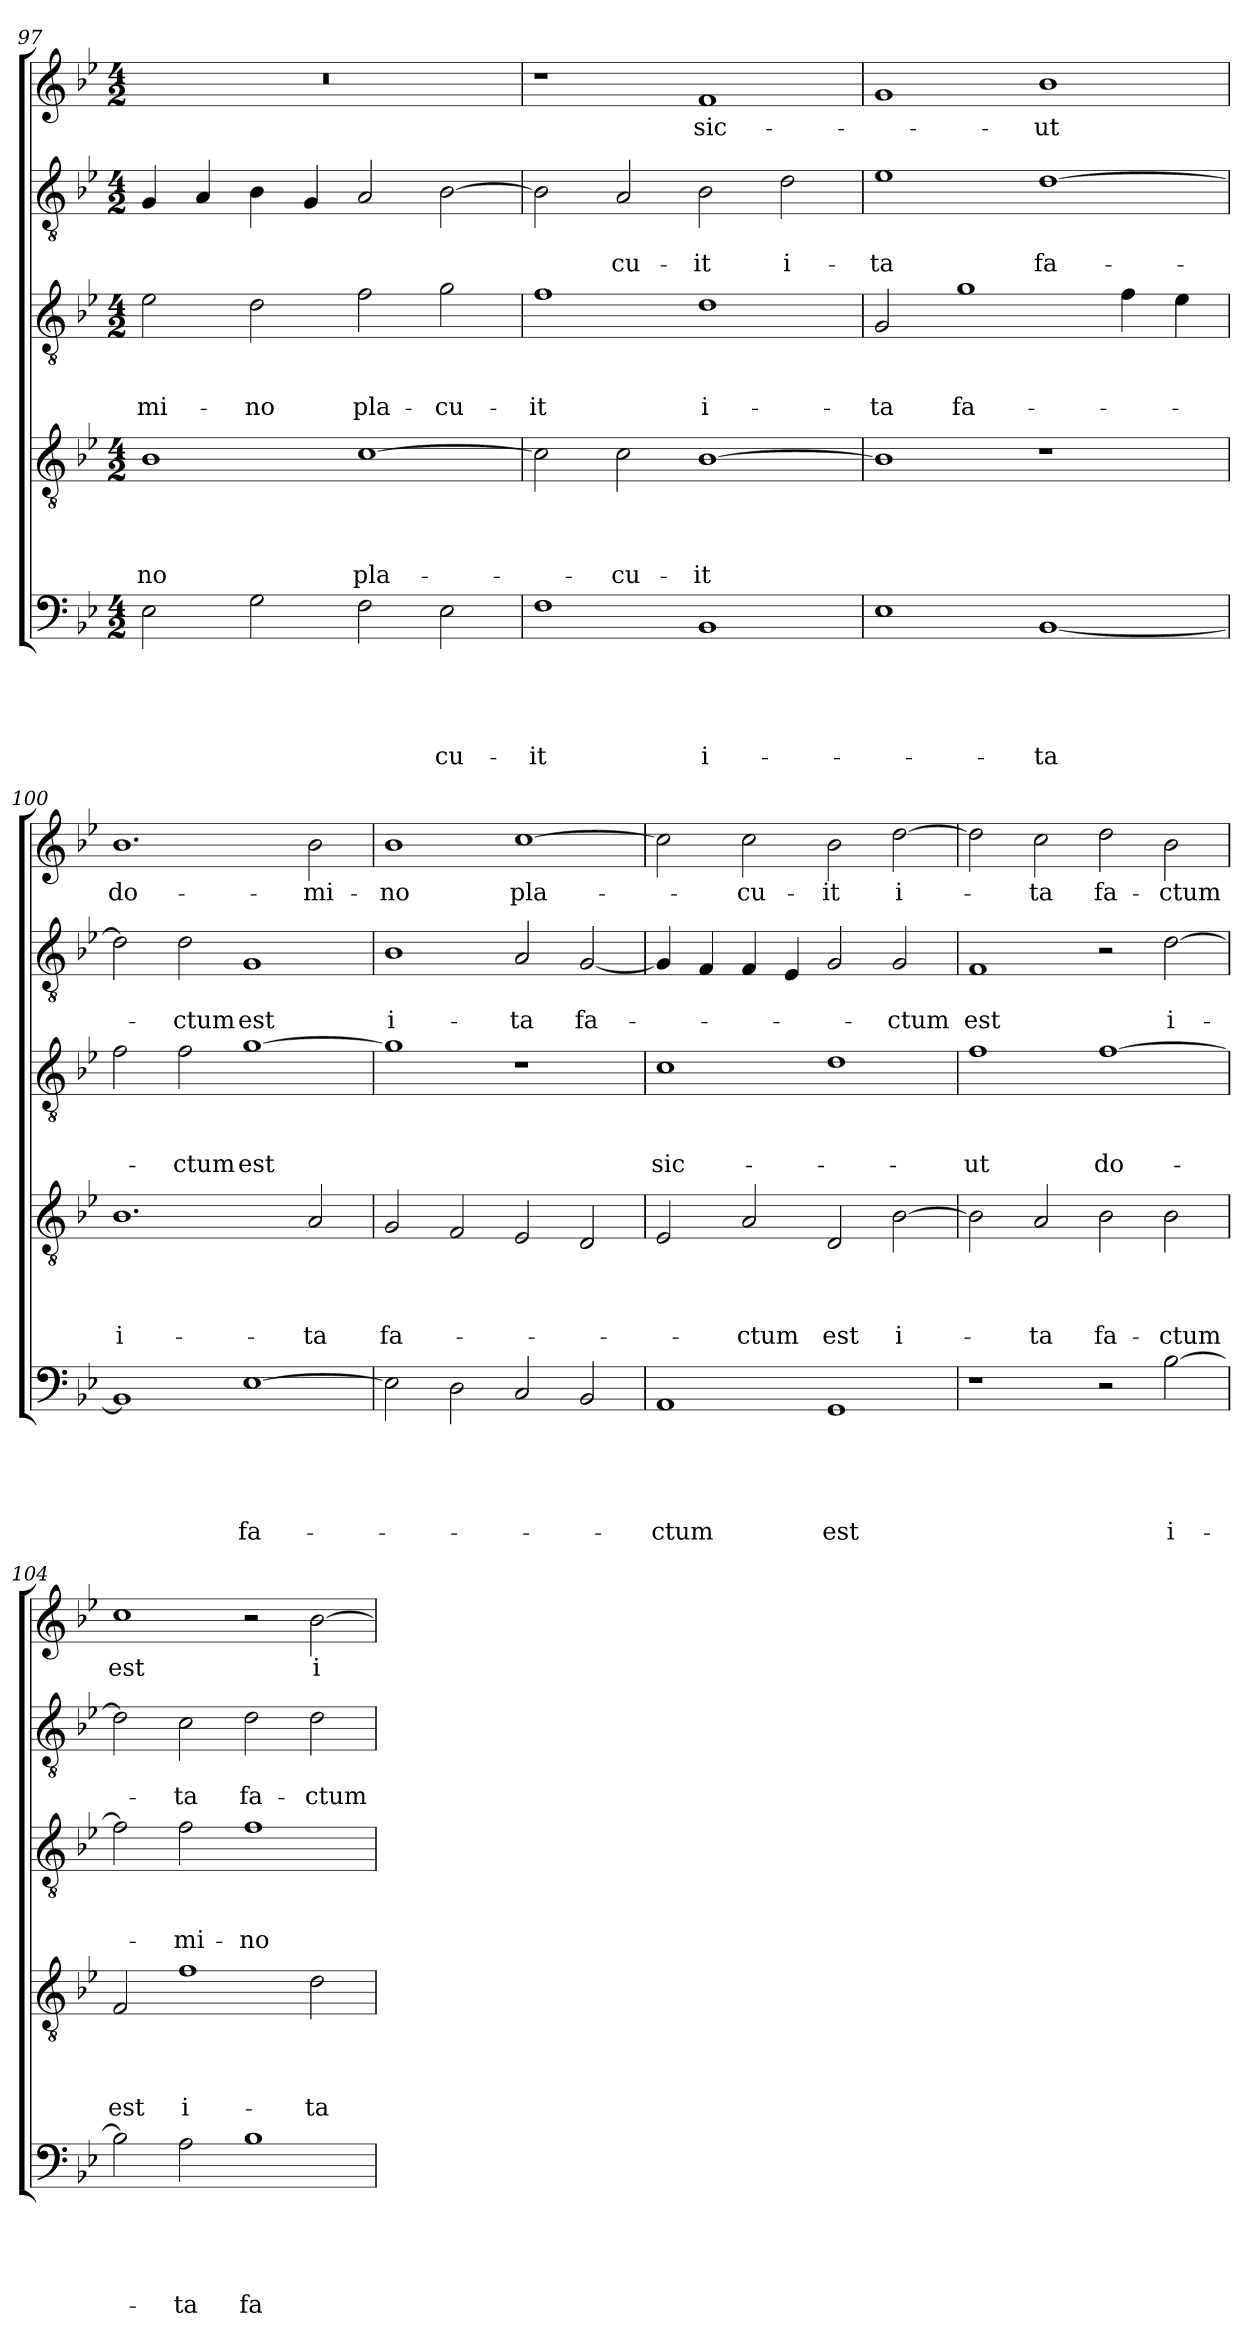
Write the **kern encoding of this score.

**kern	**text	**text	**text	**text	**text	**kern	**text	**text	**text	**text	**kern	**text	**text	**text	**kern	**text	**text	**kern	**text
*part5	*part5	*part5	*part5	*part5	*part5	*part4	*part4	*part4	*part4	*part4	*part3	*part3	*part3	*part3	*part2	*part2	*part2	*part1	*part1
*staff5	*staff5	*staff5	*staff5	*staff5	*staff5	*staff4	*staff4	*staff4	*staff4	*staff4	*staff3	*staff3	*staff3	*staff3	*staff2	*staff2	*staff2	*staff1	*staff1
!!LO:PB:g=z
*clefF4	*	*	*	*	*	*clefGv2	*	*	*	*	*clefGv2	*	*	*	*clefGv2	*	*	*clefG2	*
*k[b-e-]	*	*	*	*	*	*k[b-e-]	*	*	*	*	*k[b-e-]	*	*	*	*k[b-e-]	*	*	*k[b-e-]	*
*g:	*	*	*	*	*	*g:	*	*	*	*	*g:	*	*	*	*g:	*	*	*g:	*
*M4/2	*	*	*	*	*	*M4/2	*	*	*	*	*M4/2	*	*	*	*M4/2	*	*	*M4/2	*
=97	=97	=97	=97	=97	=97	=97	=97	=97	=97	=97	=97	=97	=97	=97	=97	=97	=97	=97	=97
!	!	!	!	!	!	!	!	!	!	!LO:LY:b	!	!	!	!LO:LY:b	!	!	!	!	!
2E-\	.	.	.	.	.	1B-	.	.	.	-no	2e-\	.	.	-mi-	4G/	.	.	0r	.
.	.	.	.	.	.	.	.	.	.	.	.	.	.	.	4A/	.	.	.	.
!	!	!	!	!	!	!	!	!	!	!	!	!	!	!LO:LY:b	!	!	!	!	!
2G\	.	.	.	.	.	.	.	.	.	.	2d\	.	.	-no	4B-\	.	.	.	.
.	.	.	.	.	.	.	.	.	.	.	.	.	.	.	4G/	.	.	.	.
!	!	!	!	!	!	!	!	!	!	!LO:LY:b	!	!	!	!LO:LY:b	!	!	!	!	!
2F\	.	.	.	.	.	[1c	.	.	.	pla-	2f\	.	.	pla-	2A/	.	.	.	.
!	!	!	!	!	!LO:LY:b	!	!	!	!	!	!	!	!	!LO:LY:b	!	!	!	!	!
2E-\	.	.	.	.	-cu-	.	.	.	.	.	2g\	.	.	-cu-	[2B-\	.	.	.	.
=98	=98	=98	=98	=98	=98	=98	=98	=98	=98	=98	=98	=98	=98	=98	=98	=98	=98	=98	=98
!	!	!	!	!	!LO:LY:b	!	!	!	!	!	!	!	!	!LO:LY:b	!	!	!	!	!
1F	.	.	.	.	-it	2c\]	.	.	.	.	1f	.	.	-it	2B-\]	.	.	1r	.
!	!	!	!	!	!	!	!	!	!	!LO:LY:b	!	!	!	!	!	!	!LO:LY:b	!	!
.	.	.	.	.	.	2c\	.	.	.	-cu-	.	.	.	.	2A/	.	-cu-	.	.
!	!	!	!	!	!LO:LY:b	!	!	!	!	!LO:LY:b	!	!	!	!LO:LY:b	!	!	!LO:LY:b	!	!LO:LY:b
1BB-	.	.	.	.	i-	[1B-	.	.	.	-it	1d	.	.	i-	2B-\	.	-it	1f	sic-
!	!	!	!	!	!	!	!	!	!	!	!	!	!	!	!	!	!LO:LY:b	!	!
.	.	.	.	.	.	.	.	.	.	.	.	.	.	.	2d\	.	i-	.	.
=99	=99	=99	=99	=99	=99	=99	=99	=99	=99	=99	=99	=99	=99	=99	=99	=99	=99	=99	=99
!	!	!	!	!	!	!	!	!	!	!	!	!	!	!LO:LY:b	!	!	!LO:LY:b	!	!
1E-	.	.	.	.	.	1B-]	.	.	.	.	2G/	.	.	-ta	1e-	.	-ta	1g	.
!	!	!	!	!	!	!	!	!	!	!	!	!	!	!LO:LY:b	!	!	!	!	!
.	.	.	.	.	.	.	.	.	.	.	1g	.	.	fa-	.	.	.	.	.
!	!	!	!	!	!LO:LY:b	!	!	!	!	!	!	!	!	!	!	!	!LO:LY:b	!	!LO:LY:b
[1BB-	.	.	.	.	-ta	1r	.	.	.	.	.	.	.	.	[1d	.	fa-	1b-	-ut
.	.	.	.	.	.	.	.	.	.	.	4f\	.	.	.	.	.	.	.	.
.	.	.	.	.	.	.	.	.	.	.	4e-\	.	.	.	.	.	.	.	.
=100	=100	=100	=100	=100	=100	=100	=100	=100	=100	=100	=100	=100	=100	=100	=100	=100	=100	=100	=100
!	!	!	!	!	!	!	!	!	!	!LO:LY:b	!	!	!	!	!	!	!	!	!LO:LY:b
1BB-]	.	.	.	.	.	1.B-	.	.	.	i-	2f\	.	.	.	2d\]	.	.	1.b-	do-
!	!	!	!	!	!	!	!	!	!	!	!	!	!	!LO:LY:b	!	!	!LO:LY:b	!	!
.	.	.	.	.	.	.	.	.	.	.	2f\	.	.	-ctum	2d\	.	-ctum	.	.
!	!	!	!	!	!LO:LY:b	!	!	!	!	!	!	!	!	!LO:LY:b	!	!	!LO:LY:b	!	!
[1E-	.	.	.	.	fa-	.	.	.	.	.	[1g	.	.	est	1G	.	est	.	.
!	!	!	!	!	!	!	!	!	!	!LO:LY:b	!	!	!	!	!	!	!	!	!LO:LY:b
.	.	.	.	.	.	2A/	.	.	.	-ta	.	.	.	.	.	.	.	2b-\	-mi-
=101	=101	=101	=101	=101	=101	=101	=101	=101	=101	=101	=101	=101	=101	=101	=101	=101	=101	=101	=101
!	!	!	!	!	!	!	!	!	!	!LO:LY:b	!	!	!	!	!	!	!LO:LY:b	!	!LO:LY:b
2E-\]	.	.	.	.	.	2G/	.	.	.	fa-	1g]	.	.	.	1B-	.	i-	1b-	-no
2D\	.	.	.	.	.	2F/	.	.	.	.	.	.	.	.	.	.	.	.	.
!	!	!	!	!	!	!	!	!	!	!	!	!	!	!	!	!	!LO:LY:b	!	!LO:LY:b
2C/	.	.	.	.	.	2E-/	.	.	.	.	1r	.	.	.	2A/	.	-ta	[1cc	pla-
!	!	!	!	!	!	!	!	!	!	!	!	!	!	!	!	!	!LO:LY:b	!	!
2BB-/	.	.	.	.	.	2D/	.	.	.	.	.	.	.	.	[2G/	.	fa-	.	.
=102	=102	=102	=102	=102	=102	=102	=102	=102	=102	=102	=102	=102	=102	=102	=102	=102	=102	=102	=102
!	!	!	!	!	!LO:LY:b	!	!	!	!	!	!	!	!	!LO:LY:b	!	!	!	!	!
1AA	.	.	.	.	-ctum	2E-/	.	.	.	.	1c	.	.	sic-	4G/]	.	.	2cc\]	.
.	.	.	.	.	.	.	.	.	.	.	.	.	.	.	4F/	.	.	.	.
!	!	!	!	!	!	!	!	!	!	!LO:LY:b	!	!	!	!	!	!	!	!	!LO:LY:b
.	.	.	.	.	.	2A/	.	.	.	-ctum	.	.	.	.	4F/	.	.	2cc\	-cu-
.	.	.	.	.	.	.	.	.	.	.	.	.	.	.	4E-/	.	.	.	.
!	!	!	!	!	!LO:LY:b	!	!	!	!	!LO:LY:b	!	!	!	!	!	!	!	!	!LO:LY:b
1GG	.	.	.	.	est	2D/	.	.	.	est	1d	.	.	.	2G/	.	.	2b-\	-it
!	!	!	!	!	!	!	!	!	!	!LO:LY:b	!	!	!	!	!	!	!LO:LY:b	!	!LO:LY:b
.	.	.	.	.	.	[2B-\	.	.	.	i-	.	.	.	.	2G/	.	-ctum	[2dd\	i-
!!LO:LB:g=z
=103	=103	=103	=103	=103	=103	=103	=103	=103	=103	=103	=103	=103	=103	=103	=103	=103	=103	=103	=103
!	!	!	!	!	!	!	!	!	!	!	!	!	!	!LO:LY:b	!	!	!LO:LY:b	!	!
1r	.	.	.	.	.	2B-\]	.	.	.	.	1f	.	.	-ut	1F	.	est	2dd\]	.
!	!	!	!	!	!	!	!	!	!	!LO:LY:b	!	!	!	!	!	!	!	!	!LO:LY:b
.	.	.	.	.	.	2A/	.	.	.	-ta	.	.	.	.	.	.	.	2cc\	-ta
!	!	!	!	!	!	!	!	!	!	!LO:LY:b	!	!	!	!LO:LY:b	!	!	!	!	!LO:LY:b
2r	.	.	.	.	.	2B-\	.	.	.	fa-	[1f	.	.	do-	2r	.	.	2dd\	fa-
!	!	!	!	!	!LO:LY:b	!	!	!	!	!LO:LY:b	!	!	!	!	!	!	!LO:LY:b	!	!LO:LY:b
[2B-\	.	.	.	.	i-	2B-\	.	.	.	-ctum	.	.	.	.	[2d\	.	i-	2b-\	-ctum
=104	=104	=104	=104	=104	=104	=104	=104	=104	=104	=104	=104	=104	=104	=104	=104	=104	=104	=104	=104
!	!	!	!	!	!	!	!	!	!	!LO:LY:b	!	!	!	!	!	!	!	!	!LO:LY:b
2B-\]	.	.	.	.	.	2F/	.	.	.	est	2f\]	.	.	.	2d\]	.	.	1cc	est
!	!	!	!	!	!LO:LY:b	!	!	!	!	!LO:LY:b	!	!	!	!LO:LY:b	!	!	!LO:LY:b	!	!
2A\	.	.	.	.	-ta	1f	.	.	.	i-	2f\	.	.	-mi-	2c\	.	-ta	.	.
!	!	!	!	!	!LO:LY:b	!	!	!	!	!	!	!	!	!LO:LY:b	!	!	!LO:LY:b	!	!
1B-	.	.	.	.	fa-	.	.	.	.	.	1f	.	.	-no	2d\	.	fa-	2r	.
!	!	!	!	!	!	!	!	!	!	!LO:LY:b	!	!	!	!	!	!	!LO:LY:b	!	!LO:LY:b
.	.	.	.	.	.	2d\	.	.	.	-ta	.	.	.	.	2d\	.	-ctum	[2b-\	i-
=	=	=	=	=	=	=	=	=	=	=	=	=	=	=	=	=	=	=	=
*-	*-	*-	*-	*-	*-	*-	*-	*-	*-	*-	*-	*-	*-	*-	*-	*-	*-	*-	*-
